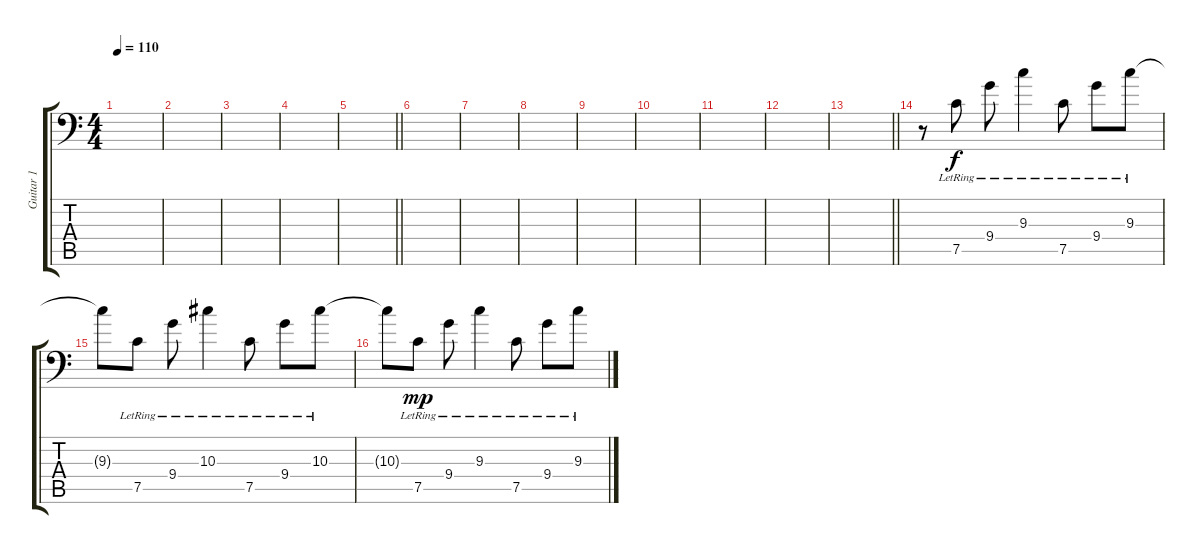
\track ("Guitar 1" "Guitar 1") {instrument electricguitarclean}
\staff {score tabs}
\tuning (C4 G3 Eb3 Bb2 F2 Bb1) {hide}
\ts (4 4)
\tempo 110
\clef f4
\ks c
|
|
|
|
\barLineRight lightlight
|
|
|
|
|
|
|
|
\barLineRight lightlight
|
r.8 7.5{lr}.8 9.4{lr}.8 9.3{lr}.4 7.5{lr}.8 9.4{lr}.8 9.3{lr}.8 |
9.3{t}.8 7.5{lr}.8 9.4{lr}.8 10.3{lr}.4 7.5{lr}.8 9.4{lr}.8 10.3{lr}.8 |
10.3{t}.8{dy f} 7.5{lr}.8{dy mp} 9.4{lr}.8 9.3{lr}.4 7.5{lr}.8 9.4{lr}.8 9.3{lr}.8
